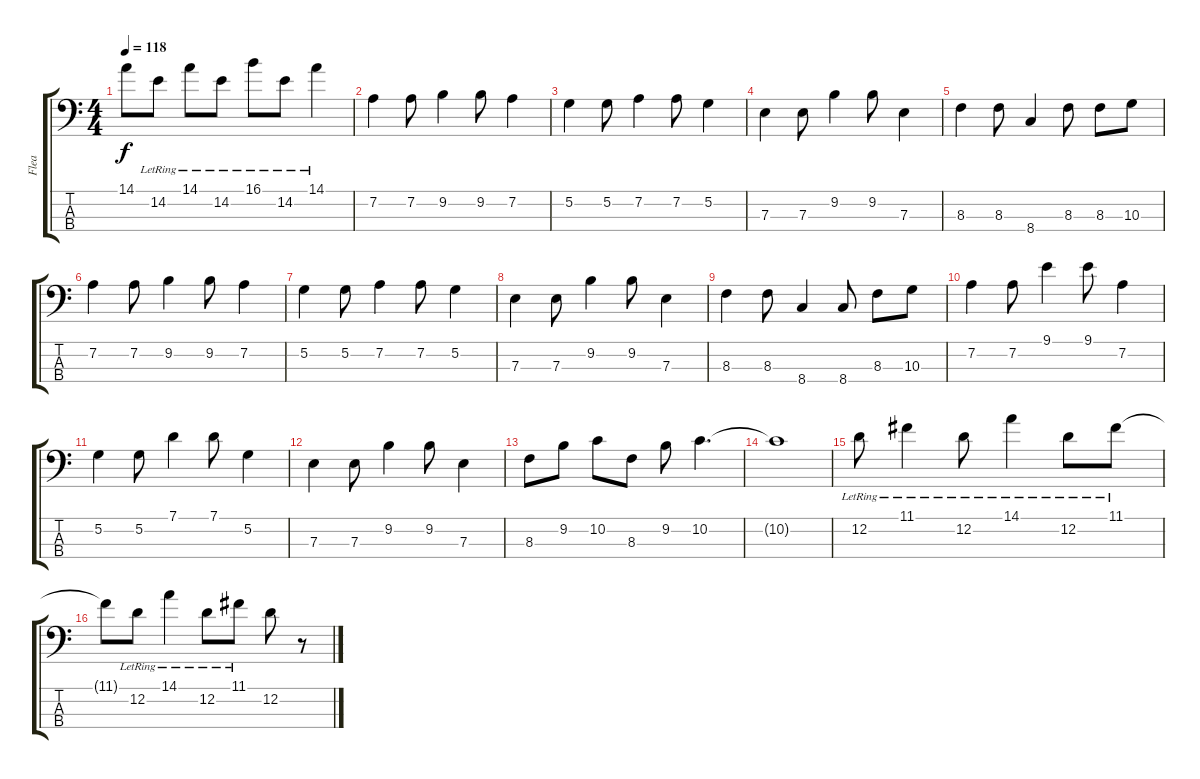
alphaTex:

\track ("Flea" "Flea") {instrument electricbassfinger}
\staff {score tabs}
\tuning (G2 D2 A1 E1) {hide}
\ts (4 4)
\tempo 118
\clef f4
\ks c
14.1{t}.8{dy f} 14.2{lr}.8 14.1{lr}.8 14.2{lr}.8 16.1{lr}.8 14.2{lr}.8 14.1{lr}.4 |
7.2.4 7.2.8 9.2.4 9.2.8 7.2.4 |
5.2.4 5.2.8 7.2.4 7.2.8 5.2.4 |
7.3.4 7.3.8 9.2.4 9.2.8 7.3.4 |
8.3.4 8.3.8 8.4.4 8.3.8 8.3.8 10.3.8 |
7.2.4 7.2.8 9.2.4 9.2.8 7.2.4 |
5.2.4 5.2.8 7.2.4 7.2.8 5.2.4 |
7.3.4 7.3.8 9.2.4 9.2.8 7.3.4 |
8.3.4 8.3.8 8.4.4 8.4.8 8.3.8 10.3.8 |
7.2.4 7.2.8 9.1.4 9.1.8 7.2.4 |
5.2.4 5.2.8 7.1.4 7.1.8 5.2.4 |
7.3.4 7.3.8 9.2.4 9.2.8 7.3.4 |
8.3.8 9.2.8 10.2.8 8.3.8 9.2.8 10.2.4{d} |
10.2{t}.1 |
12.2{lr}.8 11.1{lr}.4 12.2{lr}.8 14.1{lr}.4 12.2{lr}.8 11.1{lr}.8 |
11.1{t}.8 12.2{lr}.8 14.1{lr}.4 12.2{lr}.8 11.1{lr}.8 12.2.8 r.8
